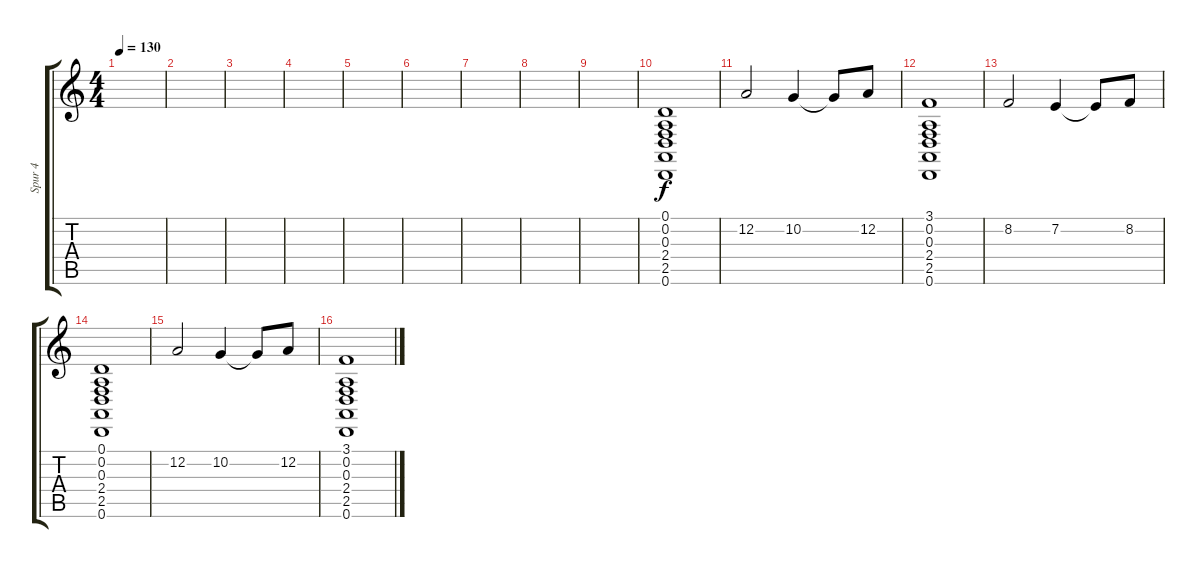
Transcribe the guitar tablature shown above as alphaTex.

\track ("Spur 4" "Spur 4") {instrument trumpet}
\staff {score tabs}
\tuning (D4 A3 F3 C3 G2 D2) {hide}
\ts (4 4)
\tempo 130
\clef g2
\ks c
|
|
|
|
|
|
|
|
|
(0.1 0.2 0.3 2.4 2.5 0.6).1{dy f} |
12.2.2 10.2.4 10.2{t}.8 12.2.8 |
(3.1 0.2 0.3 2.4 2.5 0.6).1 |
8.2.2 7.2.4 7.2{t}.8 8.2.8 |
(0.1 0.2 0.3 2.4 2.5 0.6).1 |
12.2.2 10.2.4 10.2{t}.8 12.2.8 |
(3.1 0.2 0.3 2.4 2.5 0.6).1
